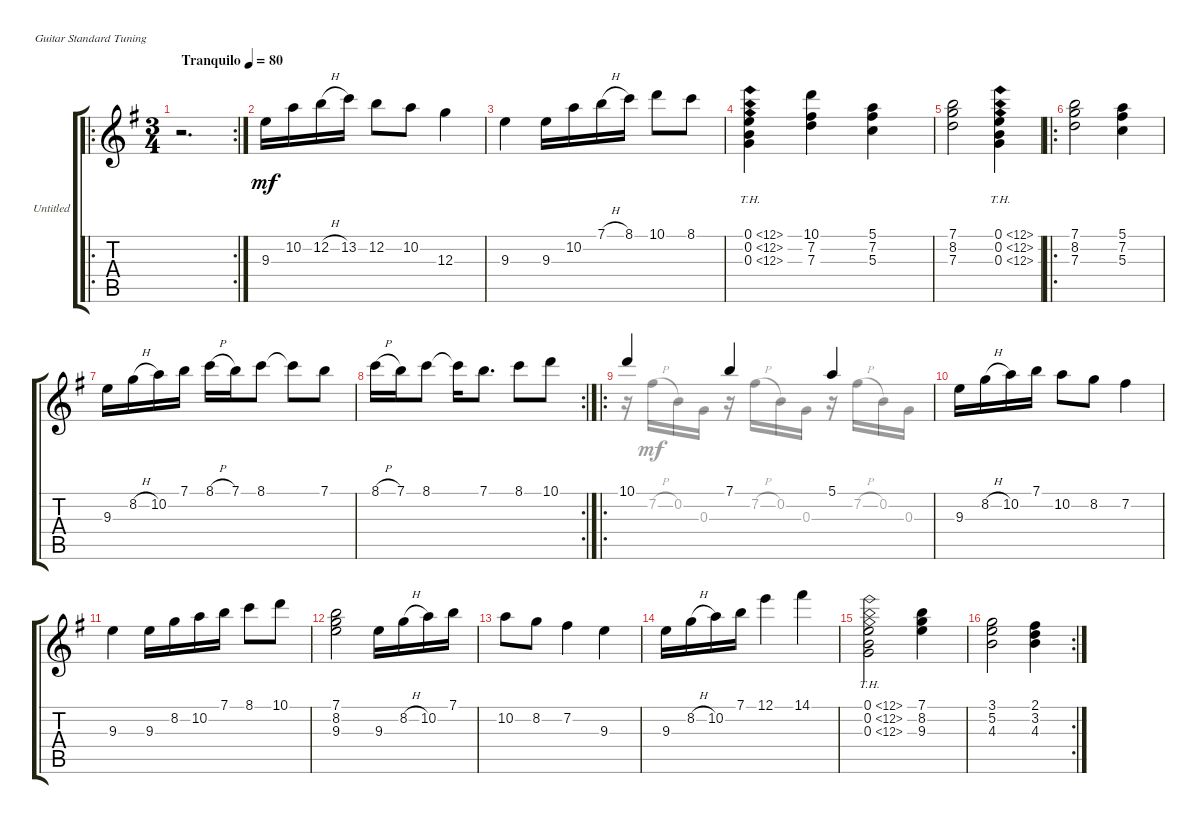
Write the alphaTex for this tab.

\bracketExtendMode groupsimilarinstruments
\firstSystemTrackNameOrientation horizontal
\otherSystemsTrackNameOrientation horizontal
\track ("Untitled" "Untitled") {instrument acousticguitarnylon}
\staff {score tabs}
\tuning (E4 B3 G3 D3 A2 E2)
\voice
\ro
\rc 2
\ts (3 4)
\tempo (80 "Tranquilo")
\clef g2
\ks g
r.2{d dy mf instrument acousticguitarnylon} |
9.3.16 10.2.16 12.2{h}.16 13.2.16 12.2.8 10.2.8 12.3.4 |
9.3.4 9.3.16 10.2.16 7.1{h}.16 8.1.16 10.1.8 8.1.8 |
(0.1{th 12} 0.2{th 12} 0.3{th 12}).4 (10.1 7.2 7.3).4 (5.1 7.2 5.3).4 |
(7.1 8.2 7.3).2 (0.1{th 12} 0.2{th 12} 0.3{th 12}).4 |
\ro
(7.1 8.2 7.3).2 (5.1 7.2 5.3).4 |
9.3.16 8.2{h}.16 10.2.16 7.1.16 8.1{h}.16 7.1.16 8.1.8 8.1{t}.8 7.1.8 |
\rc 2
8.1{h}.16 7.1.16 8.1.8 8.1{t}.16 7.1.8{d} 8.1.8 10.1.8 |
\ro
10.1.4 7.1.4 5.1.4 |
9.3.16 8.2{h}.16 10.2.16 7.1.16 10.2.8 8.2.8 7.2.4 |
9.3.4 9.3.16 8.2.16 10.2.16 7.1.16 8.1.8 10.1.8 |
(7.1 8.2 9.3).2 9.3.16 8.2{h}.16 10.2.16 7.1.16 |
10.2.8 8.2.8 7.2.4 9.3.4 |
9.3.16 8.2{h}.16 10.2.16 7.1.16 12.1.4 14.1.4 |
(0.1{th 12} 0.2{th 12} 0.3{th 12}).2 (7.1 8.2 9.3).4 |
\rc 2
(3.1 5.2 4.3).2 (2.1 3.2 4.3).4
\voice
\clef g2
\ottava regular
\simile none
\ks g
|
|
|
|
|
|
|
|
r.16 7.2{h}.16 0.2.16 0.3.16 r.16 7.2{h}.16 0.2.16 0.3.16 r.16 7.2{h}.16 0.2.16 0.3.16 |
|
|
|
|
|
|
